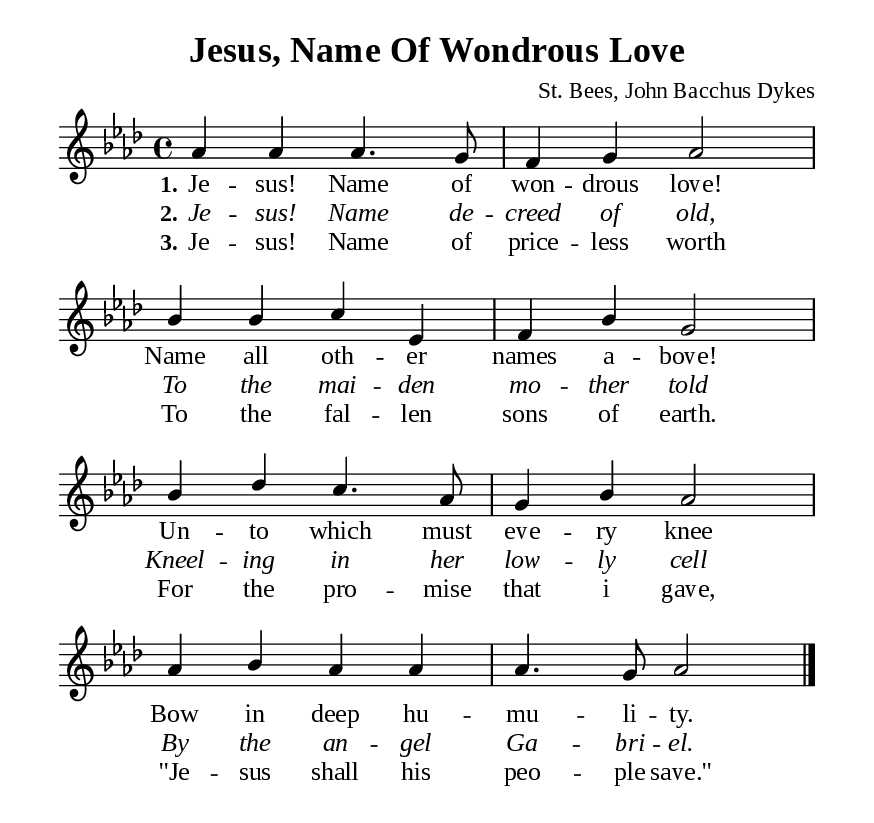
\version "2.18.2"

\header {
  title = "Jesus, Name Of Wondrous Love"
  composer = "St. Bees, John Bacchus Dykes"
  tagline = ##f
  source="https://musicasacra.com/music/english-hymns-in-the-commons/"
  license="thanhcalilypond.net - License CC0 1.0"
}

global= {
  \key aes \major
  \time 4/4
  \override Score.BarNumber.break-visibility = ##(#f #f #f)
  \override Lyrics.LyricSpace.minimum-distance = #3.0
}

\paper {
  #(set-paper-size "a5")
  top-margin = 10\mm
  bottom-margin = 10\mm
  left-margin = 10\mm
  right-margin = 10\mm
  indent = #0
  #(define fonts
	 (make-pango-font-tree "Liberation Serif"
	 		       "Liberation Serif"
			       "Liberation Serif"
			       (/ 20 20)))
  system-system-spacing = #'((basic-distance . 3) (padding . 3))
}

printItalic = \with {
  \override LyricText.font-shape = #'italic
}

% Verse music
musicVerseSoprano = \relative c'' {
  %{	01	%} aes4 aes aes4. g8 |
  %{	02	%} f4 g aes2 |
  %{	03	%} bes4 bes c ees, |
  %{	04	%} f bes g2 |
  %{	05	%} bes4 des c4. aes8 |
  %{	06	%} g4 bes aes2 |
  %{	07	%} aes4 bes aes aes |
  %{	08	%} aes4. g8 aes2 \bar "|."
}

% Verse lyrics
verseOne = \lyricmode {
  \set stanza = #"1."
  Je -- sus! Name of won -- drous love!
  Name all oth -- er names a -- bove!
  Un -- to which must eve -- ry knee
  Bow in deep hu -- mu -- li -- ty.
}

verseTwo = \lyricmode {
  \set stanza = #"2."
  Je -- sus! Name de -- creed of old,
  To the mai -- den mo -- ther told
  Kneel -- ing in her low -- ly cell
  By the an -- gel Ga -- bri -- el.
}

verseThree = \lyricmode {
  \set stanza = #"3."
  Je -- sus! Name of price -- less worth
  To the fal -- len sons of earth.
  For the pro -- mise that i gave,
  ''Je -- sus shall his peo -- ple save.''
}

% Layout
\score {
    \new ChoirStaff <<
      \new Staff <<
        \clef "treble"
        \new Voice = "sopranos" { \global \stemUp \slurUp \musicVerseSoprano }
      >>
      \new Lyrics \lyricsto sopranos \verseOne
      \new Lyrics \printItalic \lyricsto sopranos \verseTwo
      \new Lyrics \lyricsto sopranos \verseThree
    >>
}
